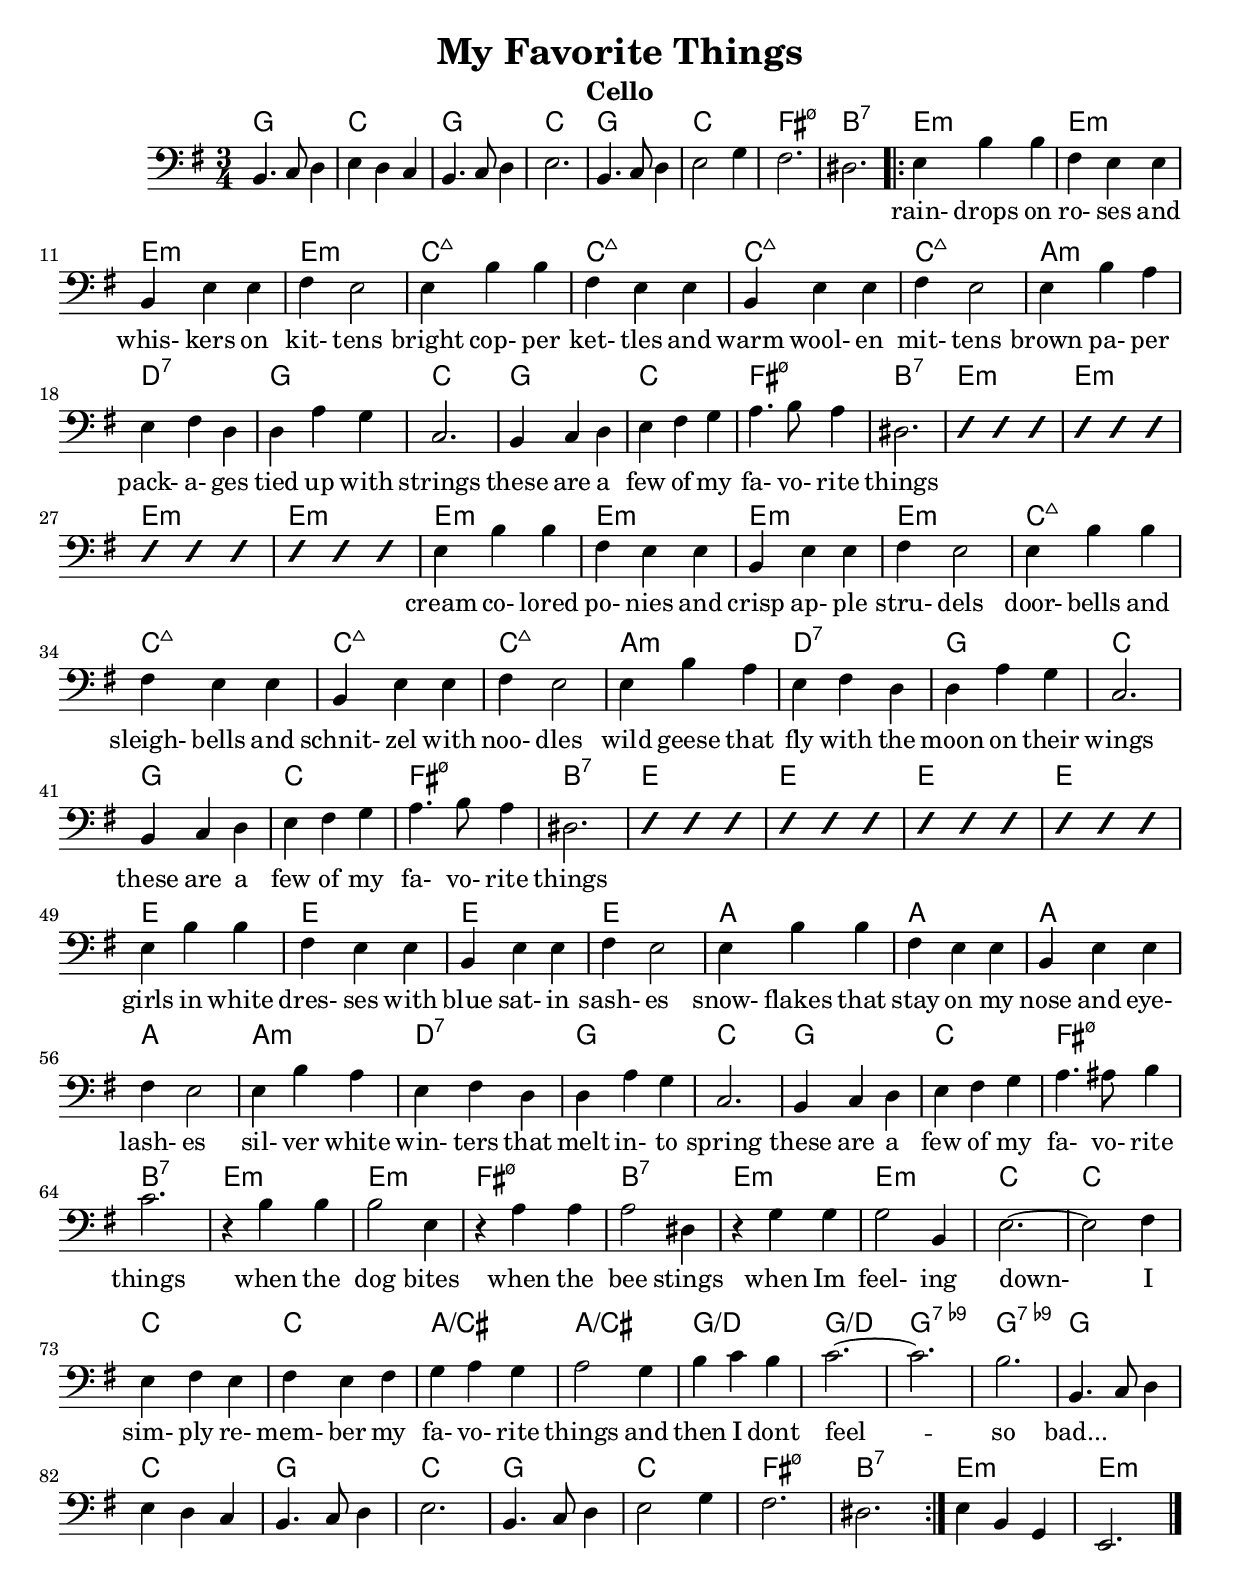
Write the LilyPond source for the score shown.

% Fly me to the moon
\version "2.18.2"
\language "english"

\header {
	title = "My Favorite Things"
}

global = {
	\key e \minor
	\time 3/4
}

skipthree = { \skip 1 \skip 1 \skip 1 }
skiptwelve = { \skipthree \skipthree \skipthree \skipthree }

verseonechords = \chordmode { 	
	e2.:m | e:m | e:m | e:m |
	c:maj7 | c:maj7 | c:maj7 | c:maj7 |
	a:m | d:7 | g | c |
	g | c | fs:m7.5- | b:7
}

% sl = slash notation for chords w/out notes. nsl = revert slash notation
sl = {
  \override NoteHead.style = #'slash
  \hide Stem
}
nsl = {
  \revert NoteHead.style
  \undo \hide Stem
}

melody = \relative c'' {
	% intro cello part
	b4. c8 d4 | e d c | b4. c8 d4 | e2. |
	b4. c8 d4 | e2 g4 | fs2. | ds2. |

	\repeat volta 2 {
		% melody - verse 1
		e4 b' b | fs e e | b e e | fs e2 |
		e4 b' b | fs e e | b e e | fs e2 |
		e4 b' a | e fs d | d a' g | c,2. |
		b4 c d | e fs g | a4. b8 a4 | ds,2. |
		
		% between verses
		\sl e4 e e | e e e | e e e | e e e | \nsl
		
		% melody - verse 2
		e4 b' b | fs e e | b e e | fs e2 |
		e4 b' b | fs e e | b e e | fs e2 |
		e4 b' a | e fs d | d a' g | c,2. |
		b4 c d | e fs g | a4. b8 a4 | ds,2. |
		
		% between verses
		\sl e4 e e | e e e | e e e | e e e | \nsl
		
		% melody in major key - verse 3
		e4 b' b | fs e e | b e e | fs e2 |
		e4 b' b | fs e e | b e e | fs e2 |
		e4 b' a | e fs d | d a' g | c,2. |
		b4 c d | e fs g | a4. as8 b4 | c2. |
		
		% bridge / chorus ... when the dog bites
		r4 b b | b2 e,4 | r4 a a | a2 ds,4 |
		r g g | g2 b,4 | e2.~  | e2 fs4 |
		e fs e | fs e fs | g a g | a2 g4 |
		b c b | c2.~ | c | b |
		
		% intro cello part again
		b,4. c8 d4 | e d c | b4. c8 d4 | e2. |
		b4. c8 d4 | e2 g4 | fs2. | ds2. |
	}
	
	e4 b g | e2. \bar "|."
}

text = \lyricmode {
	% intro
	\skip 1 \skip 1 \skip 1 | \skip 1 \skip 1 \skip 1 | \skip 1 \skip 1 \skip 1 | \skip 1 |
	\skip 1 \skip 1 \skip 1 | \skip 1 \skip 1 | \skip 1 | \skip 1 |
	
	% verse 1 
	rain- drops on | ro- ses and | whis- kers on | kit- tens |
	bright cop- per | ket- tles and | warm wool- en | mit- tens |
	brown pa- per | pack- a- ges | tied up with | strings |
	these are a | few of my | fa- vo- rite | things |
	
	% rest for 4 measures (12 quarter notes)
	\skiptwelve
	
	% verse 2
	cream co- lored | po- nies and | crisp ap- ple | stru- dels |
	door- bells and | sleigh- bells and | schnit- zel with | noo- dles |
	wild geese that | fly with the | moon on their | wings |
	these are a | few of my | fa- vo- rite | things |

	% rest for 4 measures (12 quarter notes)
	\skiptwelve
	
	% verse 3
	girls in white | dres- ses with | blue sat- in | sash- es |
	snow- flakes that | stay on my | nose and eye- | lash- es |
	sil- ver white | win- ters that | melt in- to | spring |
	these are a | few of my | fa- vo- rite | things |
	
	% bridge / chorus
	when the | dog bites | when the | bee stings |
	when Im | feel- ing | down- | | I |
	sim- ply re- | mem- ber my | fa- vo- rite | things and |
	then I dont | feel -- |  | so |
	
	% cello intro part
	bad... \skip 1 \skip 1 | \skipthree | \skipthree | \skip 1
	\skipthree | \skip 1 \skip 1 | \skip 1 | \skip 1 |
	
	% last two bars
	\skipthree | \skip 1 |
	
}

ch = \chordmode {
	% intro chords
	g2. c g c
	g c fs:m7.5- b:7
	
	% verse 1 chords
	\verseonechords
	
	% 4 m rhythm section
	e:m | e:m | e:m | e:m |
	
	% verse 2 chords same as verse 1
	\verseonechords
	
	% 4 m rhythm section
	e | e | e | e |
	
	% verse 3 in Major
	e | e | e | e |
	a | a | a | a |
	a:m | d:7 | g | c |
	g | c | fs:m7.5- | b:7
	
	% bridge / chorus
	e:m | e:m | fs:m7.5- | b:7 |
	e:m | e:m | c | c |
	c | c | a/cs | a/cs |
	g/d | g/d | g:7.9- | g:7.9-
	
	% intro chords
	g2. c g c
	g c fs:m7.5- b:7
	
	% last two measures
	e:m | e:m
	
}

%{
\score {
	<<
		\new ChordNames { \ch }
		{ \global \melody }
		\addlyrics { \text }
	>>
}
%}


\header {
	instrument = "Cello"
}

{
	\new Staff = "main" {
		\clef bass
		\transpose c' c,
		<<
			\new ChordNames \with{alignAboveContext = #"main"} { \ch }
			\global \melody
			\addlyrics { \text }
		>>
	}
}